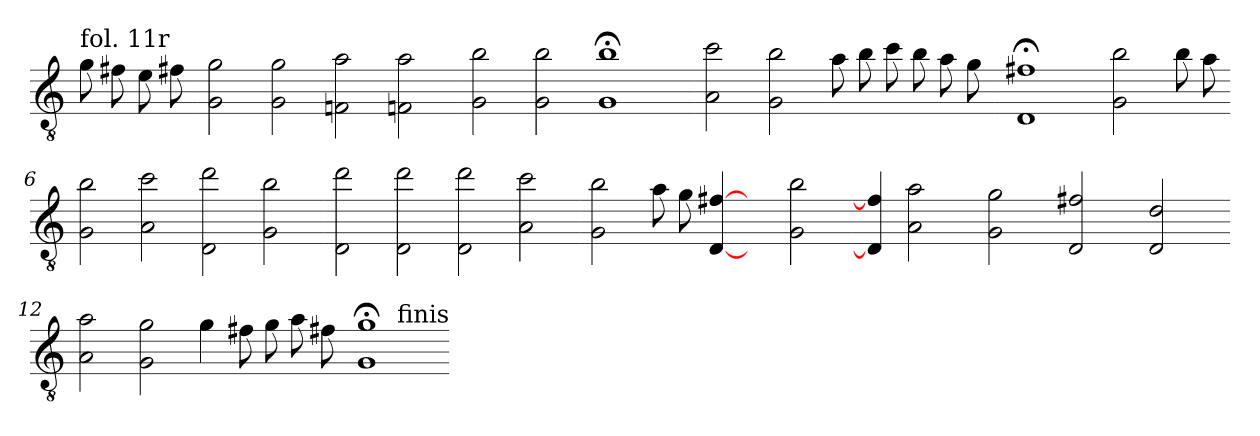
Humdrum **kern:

**kern
*part1
*staff1
*clefGv2
*k[]
=
!LO:TX:a:t=fol. 11r
8g
8f#X
8e
8f#X
=1-
2g 2G
2g 2G
2a 2Fn
2a 2Fn
=2-
2b 2G
2b 2G
1b;< 1G;<
=4-
2cc 2A
2b 2G
8a
8b
8cc
8b
8a
8g
=5-
1f#X;< 1D;<
2b 2G
8b
8a
=6-
2b 2G
2cc 2A
2dd 2D
2b 2G
!!LO:LB:g=z
=7-
2dd 2D
2dd 2D
2dd 2D
2cc 2A
=8-
2b 2G
8a
8g
[4f#X [4D
4ryy
2b 2G
=9-
*^
*	*^
*	*	*^
4f#] 4D]	2ryy	1ryy	1.ryy
2a 2A	.	.	.
.	1..ryy	.	.
2g 2G	.	.	.
.	.	1ryy	.
2f#X 2D	.	.	.
.	.	.	2.ryy
2d 2D	.	.	.
.	.	4ryy	.
=12-	=12-	=12-	=12-
*v	*v	*v	*v
2a 2A
2g 2G
4g
8f#X
8g
8a
8f#X
=13-
1g;< 1G;<
!LO:TX:rj:t=finis
=-
*-
